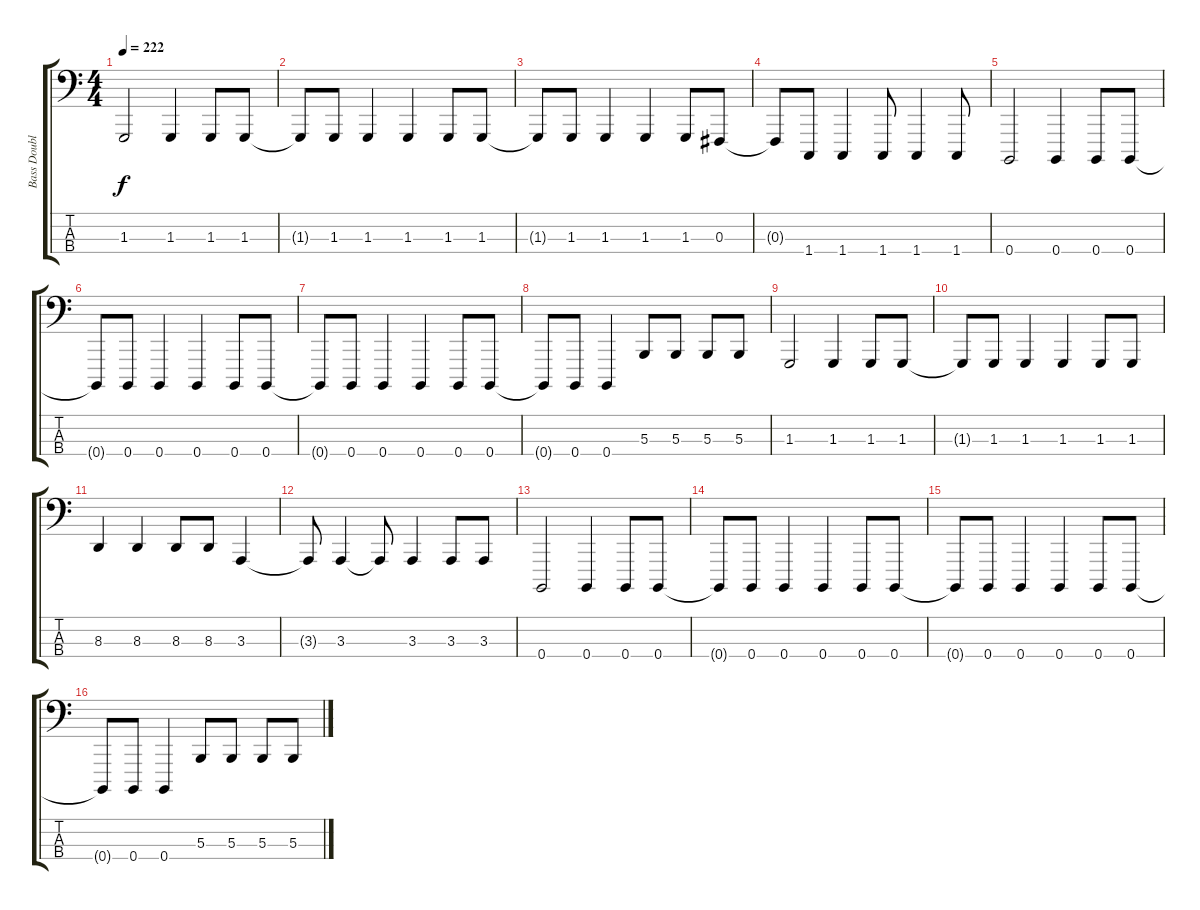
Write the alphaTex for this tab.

\track ("Bass Double" "Bass Doubl") {instrument harpsichord}
\staff {score tabs}
\tuning (E2 B1 Gb1 B0) {hide}
\ts (4 4)
\tempo 222
\clef f4
\ks c
1.3.2{dy f} 1.3.4 1.3.8 1.3.8 |
1.3{t}.8 1.3.8 1.3.4 1.3.4 1.3.8 1.3.8 |
1.3{t}.8 1.3.8 1.3.4 1.3.4 1.3.8 0.3.8 |
0.3{t}.8 1.4.8 1.4.4 1.4.8 1.4.4 1.4.8 |
0.4.2 0.4.4 0.4.8 0.4.8 |
0.4{t}.8 0.4.8 0.4.4 0.4.4 0.4.8 0.4.8 |
0.4{t}.8 0.4.8 0.4.4 0.4.4 0.4.8 0.4.8 |
0.4{t}.8 0.4.8 0.4.4 5.3.8 5.3.8 5.3.8 5.3.8 |
1.3.2 1.3.4 1.3.8 1.3.8 |
1.3{t}.8 1.3.8 1.3.4 1.3.4 1.3.8 1.3.8 |
8.3.4 8.3.4 8.3.8 8.3.8 3.3.4 |
3.3{t}.8 3.3.4 3.3{t}.8 3.3.4 3.3.8 3.3.8 |
0.4.2{volume 13} 0.4.4 0.4.8 0.4.8 |
0.4{t}.8 0.4.8 0.4.4 0.4.4 0.4.8 0.4.8 |
0.4{t}.8 0.4.8 0.4.4 0.4.4 0.4.8 0.4.8 |
0.4{t}.8 0.4.8 0.4.4 5.3.8 5.3.8 5.3.8 5.3.8
